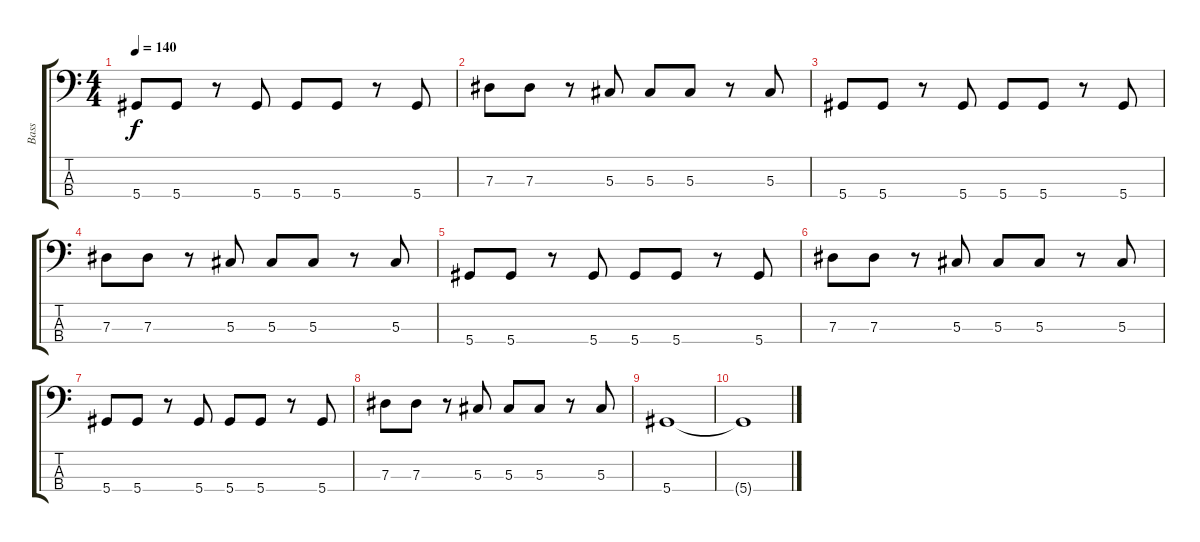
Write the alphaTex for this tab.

\track ("Bass" "Bass") {instrument electricbassfinger}
\staff {score tabs}
\tuning (Gb2 Db2 Ab1 Eb1) {hide}
\ts (4 4)
\tempo 140
\clef f4
\ks c
5.4.8{dy f} 5.4.8 r.8 5.4.8 5.4.8 5.4.8 r.8 5.4.8 |
7.3.8 7.3.8 r.8 5.3.8 5.3.8 5.3.8 r.8 5.3.8 |
5.4.8 5.4.8 r.8 5.4.8 5.4.8 5.4.8 r.8 5.4.8 |
7.3.8 7.3.8 r.8 5.3.8 5.3.8 5.3.8 r.8 5.3.8 |
5.4.8 5.4.8 r.8 5.4.8 5.4.8 5.4.8 r.8 5.4.8 |
7.3.8 7.3.8 r.8 5.3.8 5.3.8 5.3.8 r.8 5.3.8 |
5.4.8 5.4.8 r.8 5.4.8 5.4.8 5.4.8 r.8 5.4.8 |
7.3.8 7.3.8 r.8 5.3.8 5.3.8 5.3.8 r.8 5.3.8 |
5.4.1 |
5.4{t}.1
